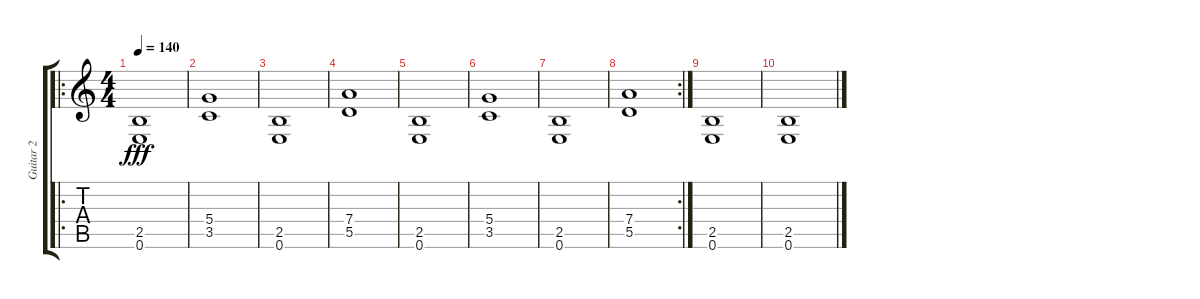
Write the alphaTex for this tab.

\track ("Guitar 2" "Guitar 2") {instrument distortionguitar}
\staff {score tabs}
\tuning (E4 B3 G3 D3 A2 E2) {hide}
\ro
\ts (4 4)
\tempo 140
\clef g2
\ks c
(2.5 0.6).1{dy fff} |
(5.4 3.5).1 |
(2.5 0.6).1 |
(7.4 5.5).1 |
(2.5 0.6).1 |
(5.4 3.5).1 |
(2.5 0.6).1 |
\rc 2
(7.4 5.5).1 |
(2.5 0.6).1 |
(2.5 0.6).1
